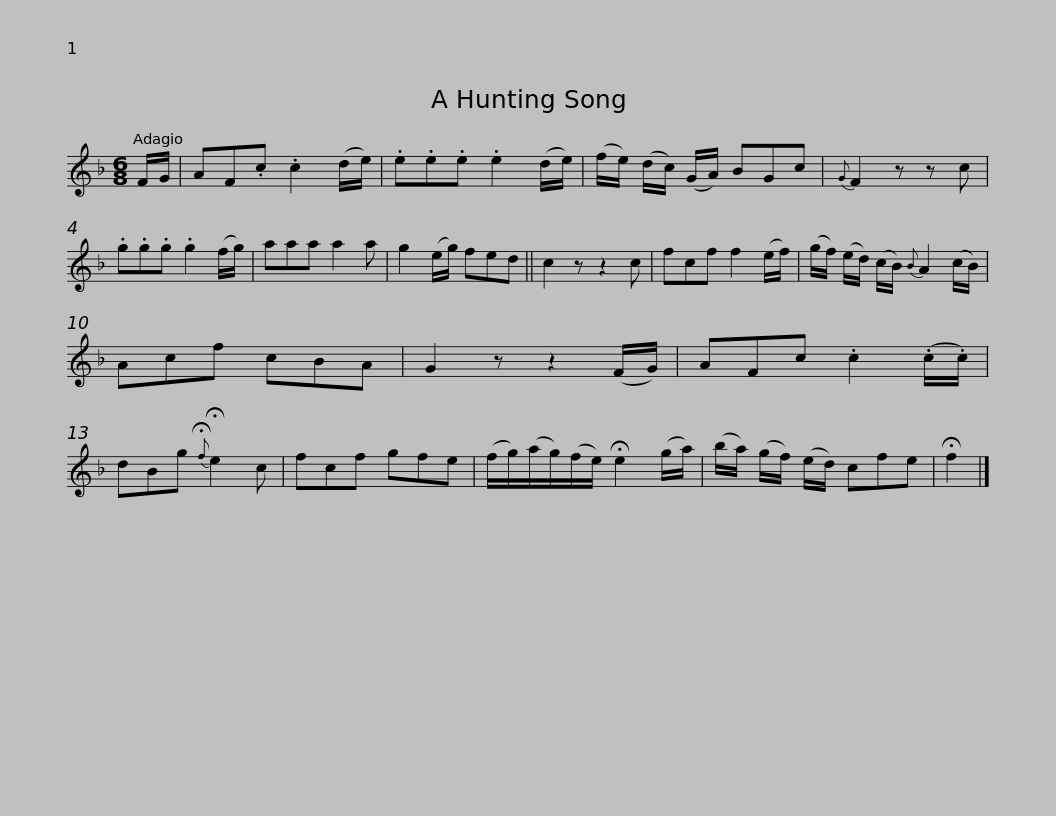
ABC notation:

X:1
L:1/8
M:6/8
I:linebreak $
K:F
V:1 treble
V:1
 F/G/ | AF.c .c2 (d/e/) | .e.e.e .e2 (d/e/) | (f/e/) (d/c/) (G/A/) BGc |{G} F2 z z c | %5
 .g.g.g .g2 (f/g/) | aaa a2 a |$ g2 (e/g/) fed || c2 z z2 c | fcf f2 (e/f/) | %10
 (g/f/) (e/d/) (c/B/){B} A2 (c/B/) | Acf cBA | G2 z z2 (F/G/) | AFc .c2 (.c/.c/) |$ dBg{!fermata!f} !fermata!e2 c | %15
 fcf gfe | (f/g/)(a/g/)(f/e/) !fermata!e2 (g/a/) | (b/a/) (g/f/) (e/d/) cfe | !fermata!f2 |] %19
